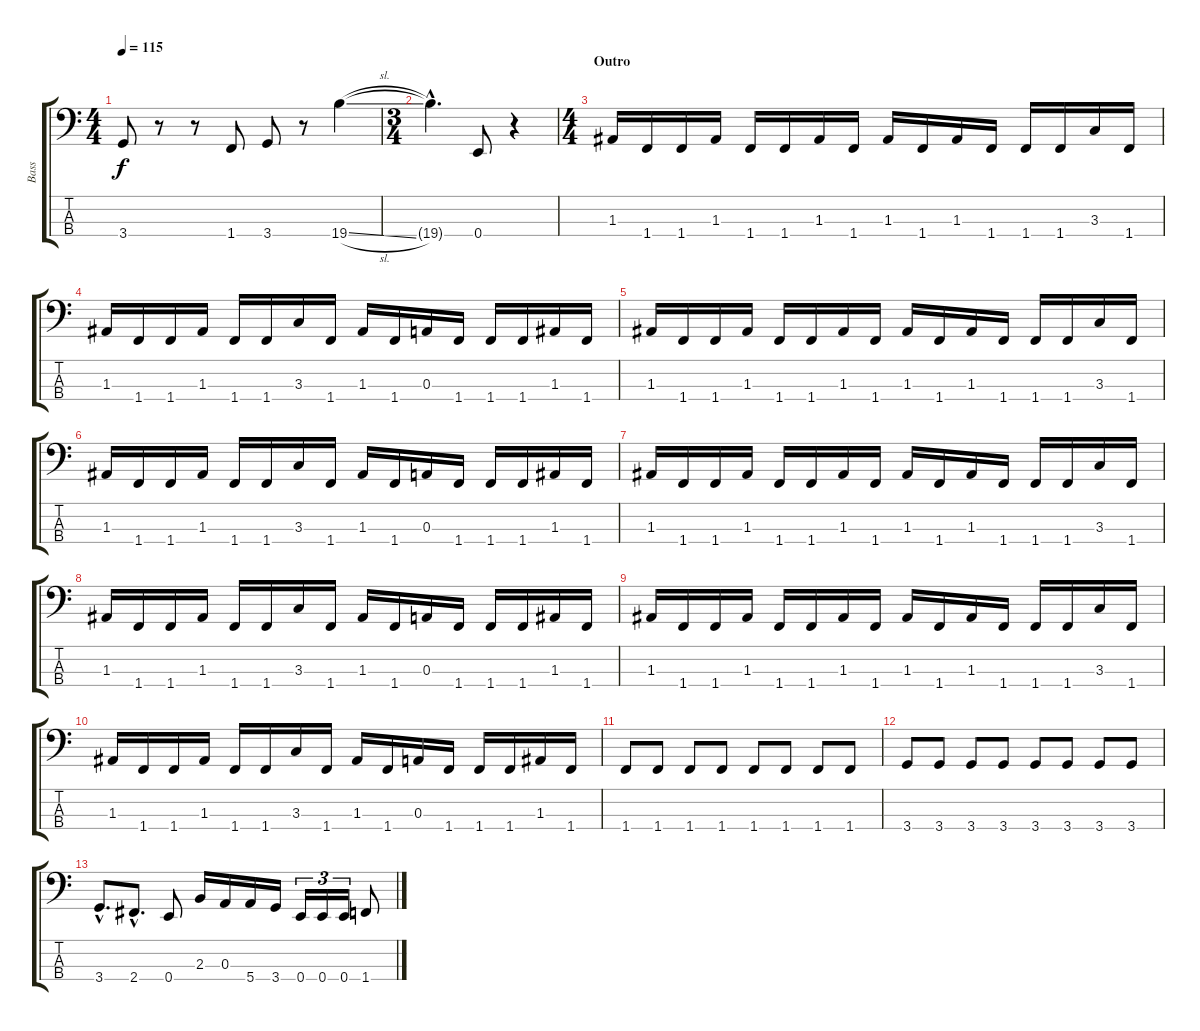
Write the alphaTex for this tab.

\track ("Bass" "Bass") {instrument fretlessbass}
\staff {score tabs}
\tuning (G2 D2 A1 E1) {hide}
\ts (4 4)
\tempo 115
\clef f4
\ks c
3.4.8{dy f} r.8 r.8 1.4.8 3.4.8 r.8 19.4{sl}.4 |
\ts (3 4)
19.4{hac t}.4{d} 0.4.8 r.4 |
\ts (4 4)
\section ("" "Outro")
1.3.16 1.4.16 1.4.16 1.3.16 1.4.16 1.4.16 1.3.16 1.4.16 1.3.16 1.4.16 1.3.16 1.4.16 1.4.16 1.4.16 3.3.16 1.4.16 |
1.3.16 1.4.16 1.4.16 1.3.16 1.4.16 1.4.16 3.3.16 1.4.16 1.3.16 1.4.16 0.3.16 1.4.16 1.4.16 1.4.16 1.3.16 1.4.16 |
1.3.16 1.4.16 1.4.16 1.3.16 1.4.16 1.4.16 1.3.16 1.4.16 1.3.16 1.4.16 1.3.16 1.4.16 1.4.16 1.4.16 3.3.16 1.4.16 |
1.3.16 1.4.16 1.4.16 1.3.16 1.4.16 1.4.16 3.3.16 1.4.16 1.3.16 1.4.16 0.3.16 1.4.16 1.4.16 1.4.16 1.3.16 1.4.16 |
1.3.16 1.4.16 1.4.16 1.3.16 1.4.16 1.4.16 1.3.16 1.4.16 1.3.16 1.4.16 1.3.16 1.4.16 1.4.16 1.4.16 3.3.16 1.4.16 |
1.3.16 1.4.16 1.4.16 1.3.16 1.4.16 1.4.16 3.3.16 1.4.16 1.3.16 1.4.16 0.3.16 1.4.16 1.4.16 1.4.16 1.3.16 1.4.16 |
1.3.16 1.4.16 1.4.16 1.3.16 1.4.16 1.4.16 1.3.16 1.4.16 1.3.16 1.4.16 1.3.16 1.4.16 1.4.16 1.4.16 3.3.16 1.4.16 |
1.3.16 1.4.16 1.4.16 1.3.16 1.4.16 1.4.16 3.3.16 1.4.16 1.3.16 1.4.16 0.3.16 1.4.16 1.4.16 1.4.16 1.3.16 1.4.16 |
1.4.8 1.4.8 1.4.8 1.4.8 1.4.8 1.4.8 1.4.8 1.4.8 |
3.4.8 3.4.8 3.4.8 3.4.8 3.4.8 3.4.8 3.4.8 3.4.8 |
3.4{hac}.8{d} 2.4{hac}.8{d} 0.4.8 2.3.16 0.3.16 5.4.16 3.4.16 0.4.16{tu (3 2)} 0.4.16{tu (3 2)} 0.4.16{tu (3 2)} 1.4.8
